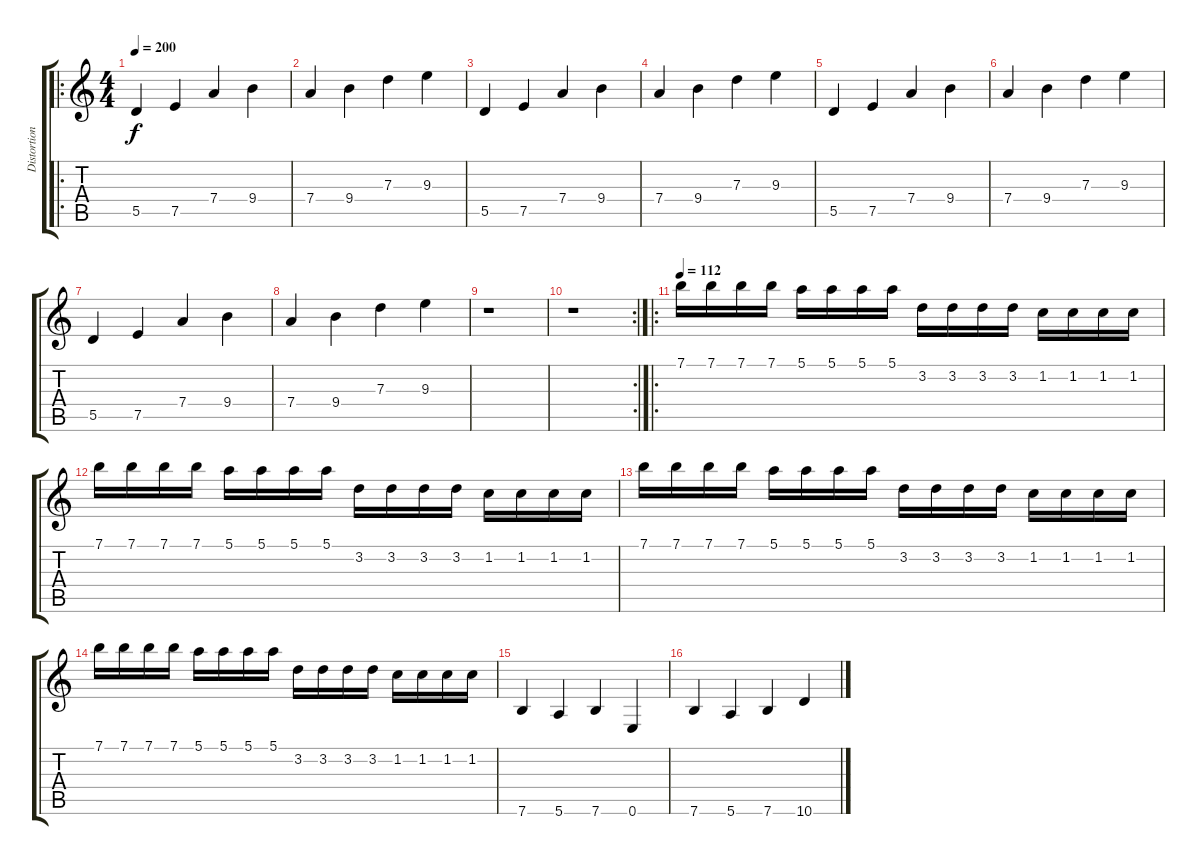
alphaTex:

\track ("Distortion Guitar" "Distortion") {instrument distortionguitar}
\staff {score tabs}
\tuning (E4 B3 G3 D3 A2 E2) {hide}
\ro
\ts (4 4)
\tempo 200
\clef g2
\ks c
5.5.4{dy f} 7.5.4 7.4.4 9.4.4 |
7.4.4 9.4.4 7.3.4 9.3.4 |
5.5.4 7.5.4 7.4.4 9.4.4 |
7.4.4 9.4.4 7.3.4 9.3.4 |
5.5.4 7.5.4 7.4.4 9.4.4 |
7.4.4 9.4.4 7.3.4 9.3.4 |
5.5.4 7.5.4 7.4.4 9.4.4 |
7.4.4 9.4.4 7.3.4 9.3.4 |
r.1 |
\rc 2
r.1 |
\ro
\tempo 112
7.1.16 7.1.16 7.1.16 7.1.16 5.1.16 5.1.16 5.1.16 5.1.16 3.2.16 3.2.16 3.2.16 3.2.16 1.2.16 1.2.16 1.2.16 1.2.16 |
7.1.16 7.1.16 7.1.16 7.1.16 5.1.16 5.1.16 5.1.16 5.1.16 3.2.16 3.2.16 3.2.16 3.2.16 1.2.16 1.2.16 1.2.16 1.2.16 |
7.1.16 7.1.16 7.1.16 7.1.16 5.1.16 5.1.16 5.1.16 5.1.16 3.2.16 3.2.16 3.2.16 3.2.16 1.2.16 1.2.16 1.2.16 1.2.16 |
7.1.16 7.1.16 7.1.16 7.1.16 5.1.16 5.1.16 5.1.16 5.1.16 3.2.16 3.2.16 3.2.16 3.2.16 1.2.16 1.2.16 1.2.16 1.2.16 |
7.6.4 5.6.4 7.6.4 0.6.4 |
7.6.4 5.6.4 7.6.4 10.6.4
